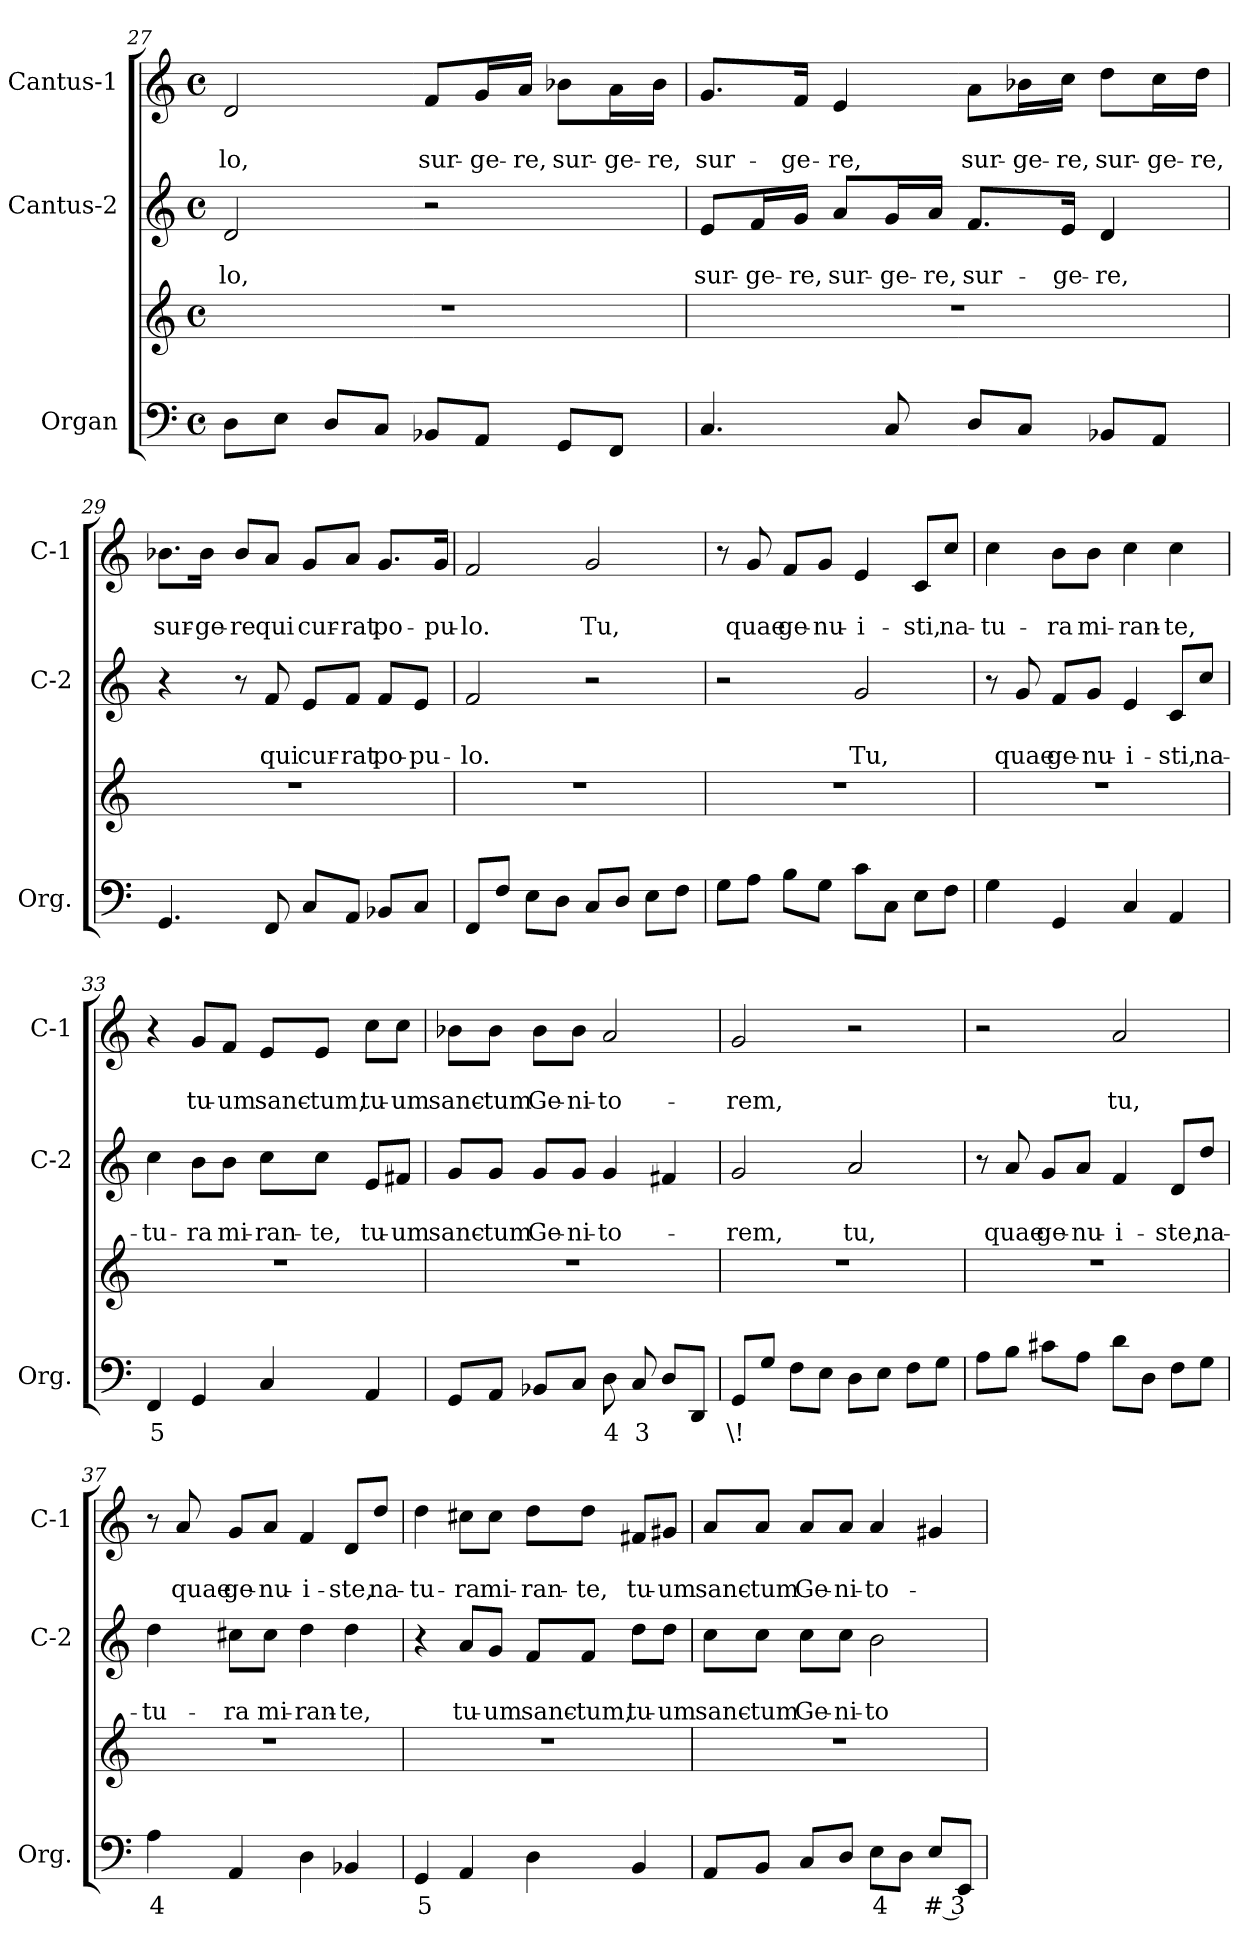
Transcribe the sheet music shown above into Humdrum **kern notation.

**kern	**text	**kern	**kern	**text	**text	**kern	**text	**text
*part3	*part3	*part3	*part2	*part2	*part2	*part1	*part1	*part1
*staff4	*staff4	*staff3	*staff2	*staff2	*staff2	*staff1	*staff1	*staff1
*I"Organ	*	*	*I"Cantus-2	*	*	*I"Cantus-1	*	*
*I'Org.	*	*	*I'C-2	*	*	*I'C-1	*	*
*clefF4	*	*clefG2	*clefG2	*	*	*clefG2	*	*
*k[]	*	*k[]	*k[]	*	*	*k[]	*	*
*C:	*	*C:	*C:	*	*	*C:	*	*
*M4/4	*	*M4/4	*M4/4	*	*	*M4/4	*	*
*met(c)	*	*met(c)	*met(c)	*	*	*met(c)	*	*
=27	=27	=27	=27	=27	=27	=27	=27	=27
!	!	!	!	!	!LO:LY:b	!	!	!LO:LY:b
8D\L	.	1r	2d/	.	-lo,	2d/	.	-lo,
8E\J	.	.	.	.	.	.	.	.
8D/L	.	.	.	.	.	.	.	.
8C/J	.	.	.	.	.	.	.	.
!	!	!	!	!	!	!	!	!LO:LY:b
8BB-X/L	.	.	2r	.	.	8f/L	.	sur-
!	!	!	!	!	!	!	!	!LO:LY:b
8AA/J	.	.	.	.	.	16g/L	.	-ge-
!	!	!	!	!	!	!	!	!LO:LY:b
.	.	.	.	.	.	16a/JJ	.	-re,
!	!	!	!	!	!	!	!	!LO:LY:b
8GG/L	.	.	.	.	.	8b-X\L	.	sur-
!	!	!	!	!	!	!	!	!LO:LY:b
8FF/J	.	.	.	.	.	16a\L	.	-ge-
!	!	!	!	!	!	!	!	!LO:LY:b
.	.	.	.	.	.	16b-\JJ	.	-re,
=28	=28	=28	=28	=28	=28	=28	=28	=28
*^	*	*	*	*	*	*	*	*
!	!	!	!	!	!	!LO:LY:b	!	!	!LO:LY:b
4.C/	8ryy	.	1r	8e/L	.	sur-	8.g/L	.	sur-
!	!	!	!	!	!	!LO:LY:b	!	!	!
.	8ryy	.	.	16f/L	.	-ge-	.	.	.
!	!	!	!	!	!	!LO:LY:b	!	!	!LO:LY:b
.	.	.	.	16g/JJ	.	-re,	16f/Jk	.	-ge-
!	!	!	!	!	!	!LO:LY:b	!	!	!LO:LY:b
.	4ryy	.	.	8a/L	.	sur-	4e/	.	-re,
!	!	!	!	!	!	!LO:LY:b	!	!	!
8C/	.	.	.	16g/L	.	-ge-	.	.	.
!	!	!	!	!	!	!LO:LY:b	!	!	!
.	.	.	.	16a/JJ	.	-re,	.	.	.
!	!	!	!	!	!	!LO:LY:b	!	!	!LO:LY:b
8D/L	2ryy	.	.	8.f/L	.	sur-	8a\L	.	sur-
!	!	!	!	!	!	!	!	!	!LO:LY:b
8C/J	.	.	.	.	.	.	16b-X\L	.	-ge-
!	!	!	!	!	!	!LO:LY:b	!	!	!LO:LY:b
.	.	.	.	16e/Jk	.	-ge-	16cc\JJ	.	-re,
!	!	!	!	!	!	!LO:LY:b	!	!	!LO:LY:b
8BB-X/L	.	.	.	4d/	.	-re,	8dd\L	.	sur-
!	!	!	!	!	!	!	!	!	!LO:LY:b
8AA/J	.	.	.	.	.	.	16cc\L	.	-ge-
!	!	!	!	!	!	!	!	!	!LO:LY:b
.	.	.	.	.	.	.	16dd\JJ	.	-re,
*v	*v	*	*	*	*	*	*	*	*
!!LO:PB:g=z
=29	=29	=29	=29	=29	=29	=29	=29	=29
!	!	!	!	!	!	!	!	!LO:LY:b
4.GG/	.	1r	4r	.	.	8.b-X\L	.	sur-
!	!	!	!	!	!	!	!	!LO:LY:b
.	.	.	.	.	.	16b-\Jk	.	-ge-
!	!	!	!	!	!	!	!	!LO:LY:b
.	.	.	8r	.	.	8b-/L	.	-re
!	!	!	!	!	!LO:LY:b	!	!	!LO:LY:b
8FF/	.	.	8f/	.	qui	8a/J	.	qui
!	!	!	!	!	!LO:LY:b	!	!	!LO:LY:b
8C/L	.	.	8e/L	.	cur-	8g/L	.	cur-
!	!	!	!	!	!LO:LY:b	!	!	!LO:LY:b
8AA/J	.	.	8f/J	.	-rat	8a/J	.	-rat
!	!	!	!	!	!LO:LY:b	!	!	!LO:LY:b
8BB-X/L	.	.	8f/L	.	po-	8.g/L	.	po-
!	!	!	!	!	!LO:LY:b	!	!	!
8C/J	.	.	8e/J	.	-pu-	.	.	.
!	!	!	!	!	!	!	!	!LO:LY:b
.	.	.	.	.	.	16g/Jk	.	-pu-
=30	=30	=30	=30	=30	=30	=30	=30	=30
!	!	!	!	!	!LO:LY:b	!	!	!LO:LY:b
8FF/L	.	1r	2f/	.	-lo.	2f/	.	-lo.
8F/J	.	.	.	.	.	.	.	.
8E\L	.	.	.	.	.	.	.	.
8D\J	.	.	.	.	.	.	.	.
!	!	!	!	!	!	!	!	!LO:LY:b
8C/L	.	.	2r	.	.	2g/	.	Tu,
8D/J	.	.	.	.	.	.	.	.
8E\L	.	.	.	.	.	.	.	.
8F\J	.	.	.	.	.	.	.	.
=31	=31	=31	=31	=31	=31	=31	=31	=31
8G\L	.	1r	2r	.	.	8r	.	.
!	!	!	!	!	!	!	!	!LO:LY:b
8A\J	.	.	.	.	.	8g/	.	quae
!	!	!	!	!	!	!	!	!LO:LY:b
8B\L	.	.	.	.	.	8f/L	.	ge-
!	!	!	!	!	!	!	!	!LO:LY:b
8G\J	.	.	.	.	.	8g/J	.	-nu-
!	!	!	!	!	!LO:LY:b	!	!	!LO:LY:b
8c\L	.	.	2g/	.	Tu,	4e/	.	-i-
8C\J	.	.	.	.	.	.	.	.
!	!	!	!	!	!	!	!	!LO:LY:b
8E\L	.	.	.	.	.	8c/L	.	-sti,
!	!	!	!	!	!	!	!	!LO:LY:b
8F\J	.	.	.	.	.	8cc/J	.	na-
=32	=32	=32	=32	=32	=32	=32	=32	=32
!	!	!	!	!	!	!	!	!LO:LY:b
4G\	.	1r	8r	.	.	4cc\	.	-tu-
!	!	!	!	!	!LO:LY:b	!	!	!
.	.	.	8g/	.	quae	.	.	.
!	!	!	!	!	!LO:LY:b	!	!	!LO:LY:b
4GG/	.	.	8f/L	.	ge-	8b\L	.	-ra
!	!	!	!	!	!LO:LY:b	!	!	!LO:LY:b
.	.	.	8g/J	.	-nu-	8b\J	.	mi-
!	!	!	!	!	!LO:LY:b	!	!	!LO:LY:b
4C/	.	.	4e/	.	-i-	4cc\	.	-ran-
!	!	!	!	!	!LO:LY:b	!	!	!LO:LY:b
4AA/	.	.	8c/L	.	-sti,	4cc\	.	-te,
!	!	!	!	!	!LO:LY:b	!	!	!
.	.	.	8cc/J	.	na-	.	.	.
!!LO:LB:g=z
=33	=33	=33	=33	=33	=33	=33	=33	=33
!	!LO:LY:b	!	!	!	!LO:LY:b	!	!	!
*^	*	*	*	*	*	*	*	*
4FF/	2ryy	5	1r	4cc\	.	-tu-	4r	.	.
!	!	!	!	!	!	!LO:LY:b	!	!	!LO:LY:b
4GG/	.	.	.	8b\L	.	-ra	8g/L	.	tu-
!	!	!	!	!	!	!LO:LY:b	!	!	!LO:LY:b
.	.	.	.	8b\J	.	mi-	8f/J	.	-um
!	!	!	!	!	!	!LO:LY:b	!	!	!LO:LY:b
4C/	4ryy	.	.	8cc\L	.	-ran-	8e/L	.	sanc-
!	!	!	!	!	!	!LO:LY:b	!	!	!LO:LY:b
.	.	.	.	8cc\J	.	-te,	8e/J	.	-tum,
!	!	!	!	!	!	!LO:LY:b	!	!	!LO:LY:b
4AA/	8ryy	.	.	8e/L	.	tu-	8cc\L	.	tu-
!	!	!	!	!	!	!LO:LY:b	!	!	!LO:LY:b
.	8ryy	.	.	8f#X/J	.	-um	8cc\J	.	-um
=34	=34	=34	=34	=34	=34	=34	=34	=34	=34
!	!	!	!	!	!	!LO:LY:b	!	!	!LO:LY:b
*v	*v	*	*	*	*	*	*	*	*
8GG/L	.	1r	8g/L	.	sanc-	8b-X\L	.	sanc-
!	!	!	!	!	!LO:LY:b	!	!	!LO:LY:b
8AA/J	.	.	8g/J	.	-tum	8b-\J	.	-tum
!	!	!	!	!	!LO:LY:b	!	!	!LO:LY:b
8BB-X/L	.	.	8g/L	.	Ge-	8b-\L	.	Ge-
!	!	!	!	!	!LO:LY:b	!	!	!LO:LY:b
8C/J	.	.	8g/J	.	-ni-	8b-\J	.	-ni-
!	!LO:LY:b	!	!	!	!LO:LY:b	!	!	!LO:LY:b
8D\	4	.	4g/	.	-to-	2a/	.	-to-
!	!LO:LY:b	!	!	!	!	!	!	!
8C/	3	.	.	.	.	.	.	.
8D/L	.	.	4f#X/	.	.	.	.	.
8DD/J	.	.	.	.	.	.	.	.
=35	=35	=35	=35	=35	=35	=35	=35	=35
!	!LO:LY:b	!	!	!	!LO:LY:b	!	!	!LO:LY:b
8GG/L	\!	1r	2g/	.	-rem,	2g/	.	-rem,
8G/J	.	.	.	.	.	.	.	.
8F\L	.	.	.	.	.	.	.	.
8E\J	.	.	.	.	.	.	.	.
!	!	!	!	!	!LO:LY:b	!	!	!
8D\L	.	.	2a/	.	tu,	2r	.	.
8E\J	.	.	.	.	.	.	.	.
8F\L	.	.	.	.	.	.	.	.
8G\J	.	.	.	.	.	.	.	.
=36	=36	=36	=36	=36	=36	=36	=36	=36
8A\L	.	1r	8r	.	.	2r	.	.
!	!	!	!	!	!LO:LY:b	!	!	!
8B\J	.	.	8a/	.	quae	.	.	.
!	!	!	!	!	!LO:LY:b	!	!	!
8c#X\L	.	.	8g/L	.	ge-	.	.	.
!	!	!	!	!	!LO:LY:b	!	!	!
8A\J	.	.	8a/J	.	-nu-	.	.	.
!	!	!	!	!	!LO:LY:b	!	!	!LO:LY:b
8d\L	.	.	4f/	.	-i-	2a/	.	tu,
8D\J	.	.	.	.	.	.	.	.
!	!	!	!	!	!LO:LY:b	!	!	!
8F\L	.	.	8d/L	.	-ste,	.	.	.
!	!	!	!	!	!LO:LY:b	!	!	!
8G\J	.	.	8dd/J	.	na-	.	.	.
=37	=37	=37	=37	=37	=37	=37	=37	=37
!	!LO:LY:b	!	!	!	!LO:LY:b	!	!	!
4A\	4	1r	4dd\	.	-tu-	8r	.	.
!	!	!	!	!	!	!	!	!LO:LY:b
.	.	.	.	.	.	8a/	.	quae
!	!	!	!	!	!LO:LY:b	!	!	!LO:LY:b
4AA/	.	.	8cc#X\L	.	-ra	8g/L	.	ge-
!	!	!	!	!	!LO:LY:b	!	!	!LO:LY:b
.	.	.	8cc#\J	.	mi-	8a/J	.	-nu-
!	!	!	!	!	!LO:LY:b	!	!	!LO:LY:b
4D\	.	.	4dd\	.	-ran-	4f/	.	-i-
!	!	!	!	!	!LO:LY:b	!	!	!LO:LY:b
4BB-X/	.	.	4dd\	.	-te,	8d/L	.	-ste,
!	!	!	!	!	!	!	!	!LO:LY:b
.	.	.	.	.	.	8dd/J	.	na-
!!LO:LB:g=z
=38	=38	=38	=38	=38	=38	=38	=38	=38
!	!LO:LY:b	!	!	!	!	!	!	!LO:LY:b
*^	*	*	*	*	*	*	*	*
4GG/	2ryy	5	1r	4r	.	.	4dd\	.	-tu-
!	!	!	!	!	!	!LO:LY:b	!	!	!LO:LY:b
4AA/	.	.	.	8a/L	.	tu-	8cc#X\L	.	-ra
!	!	!	!	!	!	!LO:LY:b	!	!	!LO:LY:b
.	.	.	.	8g/J	.	-um	8cc#\J	.	mi-
!	!	!	!	!	!	!LO:LY:b	!	!	!LO:LY:b
4D\	4ryy	.	.	8f/L	.	sanc-	8dd\L	.	-ran-
!	!	!	!	!	!	!LO:LY:b	!	!	!LO:LY:b
.	.	.	.	8f/J	.	-tum,	8dd\J	.	-te,
!	!	!	!	!	!	!LO:LY:b	!	!	!LO:LY:b
4BB/	8ryy	.	.	8dd\L	.	tu-	8f#X/L	.	tu-
!	!	!	!	!	!	!LO:LY:b	!	!	!LO:LY:b
.	8ryy	.	.	8dd\J	.	-um	8g#X/J	.	-um
=39	=39	=39	=39	=39	=39	=39	=39	=39	=39
!	!	!	!	!	!	!LO:LY:b	!	!	!LO:LY:b
*v	*v	*	*	*	*	*	*	*	*
8AA/L	.	1r	8cc\L	.	sanc-	8a/L	.	sanc-
!	!	!	!	!	!LO:LY:b	!	!	!LO:LY:b
8BB/J	.	.	8cc\J	.	-tum	8a/J	.	-tum
!	!	!	!	!	!LO:LY:b	!	!	!LO:LY:b
8C/L	.	.	8cc\L	.	Ge-	8a/L	.	Ge-
!	!	!	!	!	!LO:LY:b	!	!	!LO:LY:b
8D/J	.	.	8cc\J	.	-ni-	8a/J	.	-ni-
!	!LO:LY:b	!	!	!	!LO:LY:b	!	!	!LO:LY:b
8E\L	4	.	2b\	.	-to-	4a/	.	-to-
8D\J	.	.	.	.	.	.	.	.
!	!LO:LY:b	!	!	!	!	!	!	!
8E/L	# 3	.	.	.	.	4g#X/	.	.
8EE/J	.	.	.	.	.	.	.	.
=	=	=	=	=	=	=	=	=
*-	*-	*-	*-	*-	*-	*-	*-	*-
